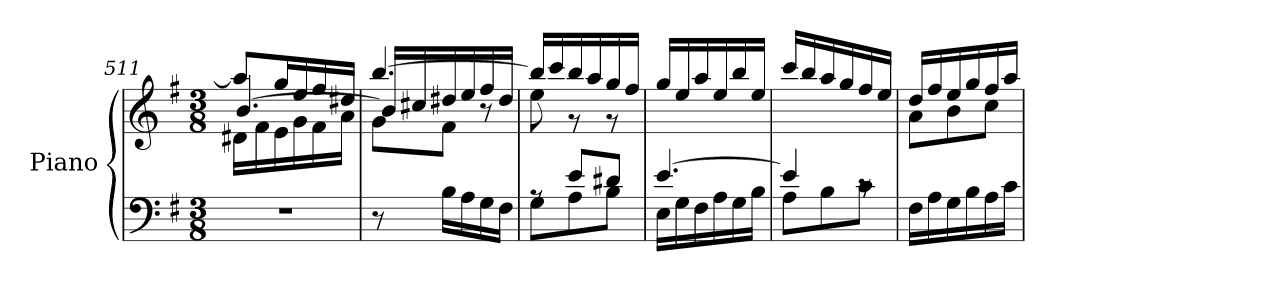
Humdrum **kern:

**kern	**kern
*part1	*part1
*staff2	*staff1
*I"Piano	*
*I'Pno	*
!!LO:LB:g=z
*clefF4	*clefG2
*k[f#]	*k[f#]
*M3/8	*M3/8
=511	=511
*	*^
*	*	*^
4.r	8aa/L]	16d#X\LL	[4.b/
.	.	16f#\	.
.	16gg/L	16e\	.
.	16ee/	16g\	.
.	16ff#/	16f#\	.
.	16dd#X/JJ	16a\JJ	.
=512	=512	=512	=512
8r	[4.bb/	8g\L	16b/LL]
.	.	.	16cc#X/
16B\LL	.	8f#\J	16dd#X/
16A\	.	.	16ee/
16G\	.	8r	16ff#/
16F#\JJ	.	.	16dd#/JJ
*	*	*v	*v
=513	=513	=513
*^	*	*
8rA	8G\L	16bb/LL]	8ee\
.	.	16ccc/	.
8e/L	8A\	16bb/	8r
.	.	16aa/	.
8d#X/J	8B\J	16gg/	8r
.	.	16ff#/JJ	.
*	*	*v	*v
=514	=514	=514
[4.e/	16E\LL	16gg/LL
.	16G\	16ee/
.	16F#\	16aa/
.	16A\	16ee/
.	16G\	16bb/
.	16B\JJ	16ee/JJ
=515	=515	=515
4e/]	8A\L	16ccc/LL
.	.	16bb/
.	8B\	16aa/
.	.	16gg/
8rc	8c\J	16ff#/
.	.	16ee/JJ
*v	*v	*
=516	=516
*	*^
16F#\LL	16dd/LL	8a\L
16A\	16ff#/	.
16G\	16ee/	8b\
16B\	16gg/	.
16A\	16ff#/	8cc\J
16c\JJ	16aa/JJ	.
*	*v	*v
=	=
*-	*-
